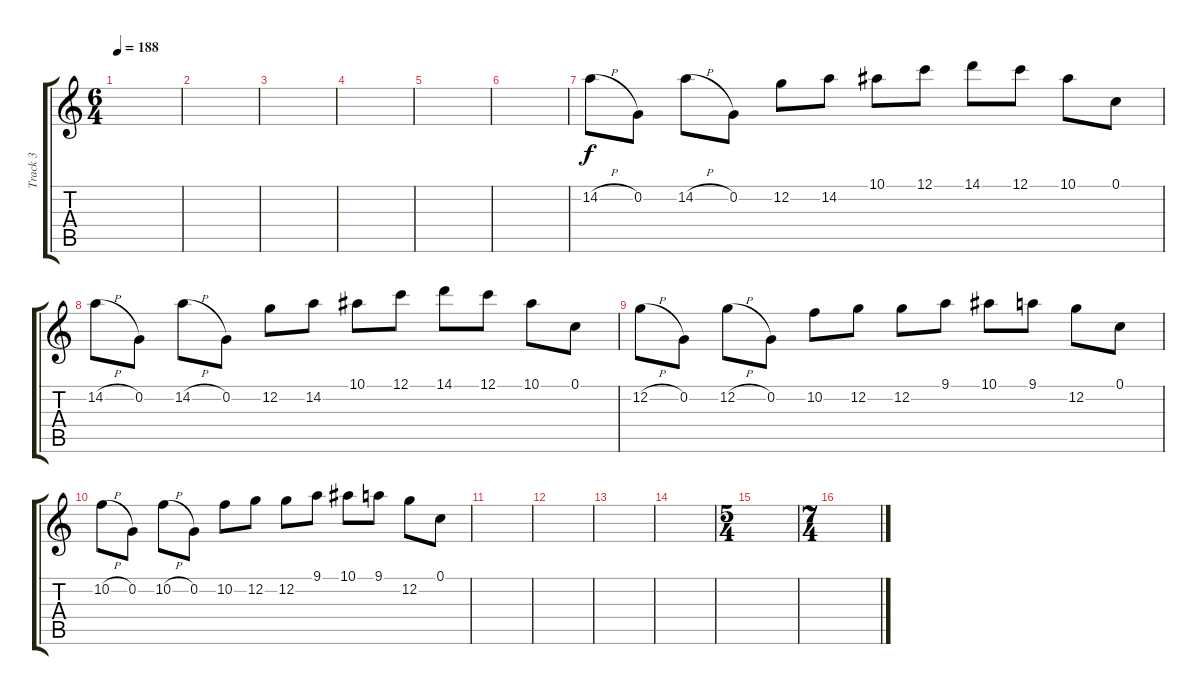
\track ("Track 3" "Track 3") {instrument overdrivenguitar}
\staff {score tabs}
\tuning (C4 G3 Eb3 Bb2 F2 C2) {hide}
\ts (6 4)
\tempo 188
\clef g2
\ks c
|
|
|
|
|
|
14.2{h}.8 0.2.8 14.2{h}.8 0.2.8 12.2.8 14.2.8 10.1.8 12.1.8 14.1.8 12.1.8 10.1.8 0.1.8 |
14.2{h}.8 0.2.8 14.2{h}.8 0.2.8 12.2.8 14.2.8 10.1.8 12.1.8 14.1.8 12.1.8 10.1.8 0.1.8 |
12.2{h}.8 0.2.8 12.2{h}.8 0.2.8 10.2.8 12.2.8 12.2.8 9.1.8 10.1.8 9.1.8 12.2.8 0.1.8 |
10.2{h}.8 0.2.8 10.2{h}.8 0.2.8 10.2.8 12.2.8 12.2.8 9.1.8 10.1.8 9.1.8 12.2.8 0.1.8 |
|
|
|
|
\ts (5 4)
|
\ts (7 4)
